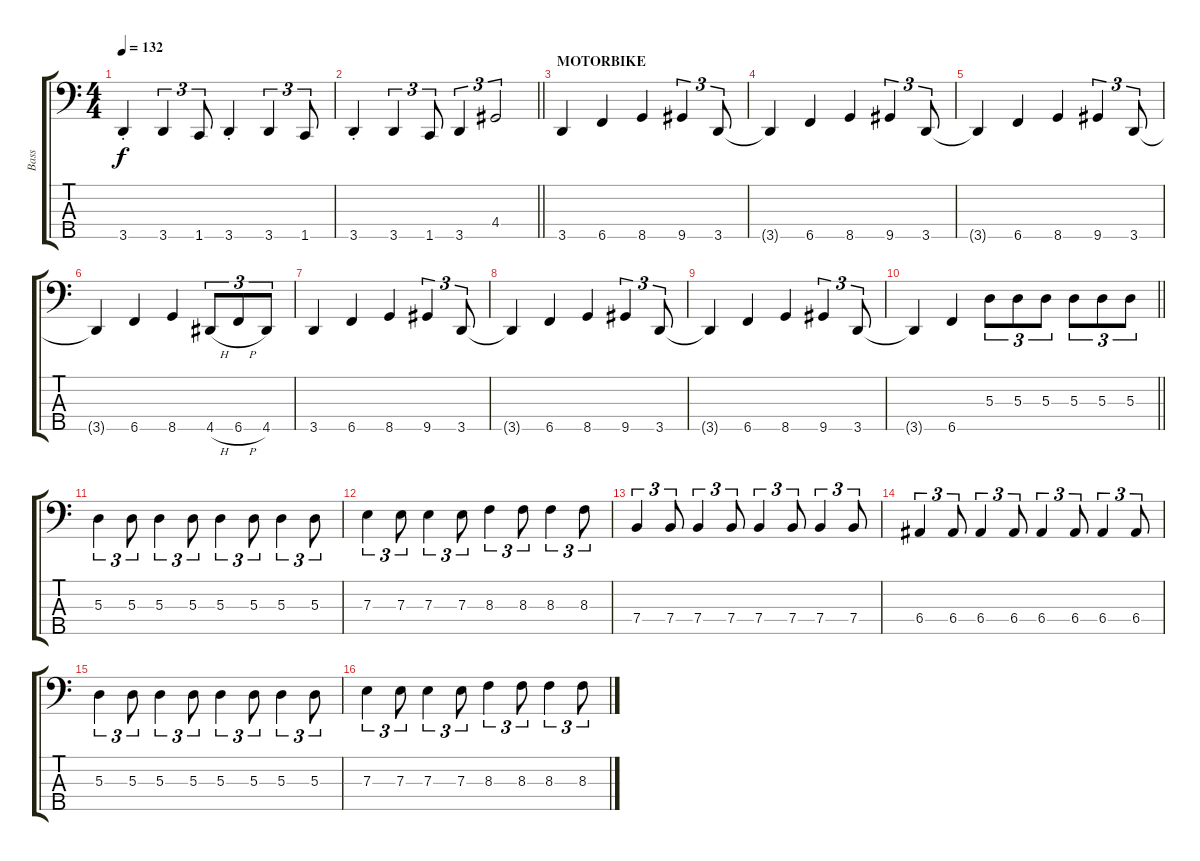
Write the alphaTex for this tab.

\track ("Bass" "Bass") {instrument electricbasspick}
\staff {score tabs}
\tuning (G2 D2 A1 E1 B0) {hide}
\ts (4 4)
\tempo 132
\clef f4
\ks c
3.5{st}.4{dy f} 3.5.4{tu (3 2)} 1.5.8{tu (3 2)} 3.5{st}.4 3.5.4{tu (3 2)} 1.5.8{tu (3 2)} |
\barLineRight lightlight
3.5{st}.4 3.5.4{tu (3 2)} 1.5.8{tu (3 2)} 3.5.4{tu (3 2)} 4.4.2{tu (3 2)} |
\section ("" "MOTORBIKE")
3.5.4 6.5.4 8.5.4 9.5.4{tu (3 2)} 3.5.8{tu (3 2)} |
3.5{t}.4 6.5.4 8.5.4 9.5.4{tu (3 2)} 3.5.8{tu (3 2)} |
3.5{t}.4 6.5.4 8.5.4 9.5.4{tu (3 2)} 3.5.8{tu (3 2)} |
3.5{t}.4 6.5.4 8.5.4 4.5{h}.8{tu (3 2)} 6.5{h}.8{tu (3 2)} 4.5.8{tu (3 2)} |
3.5.4 6.5.4 8.5.4 9.5.4{tu (3 2)} 3.5.8{tu (3 2)} |
3.5{t}.4 6.5.4 8.5.4 9.5.4{tu (3 2)} 3.5.8{tu (3 2)} |
3.5{t}.4 6.5.4 8.5.4 9.5.4{tu (3 2)} 3.5.8{tu (3 2)} |
\barLineRight lightlight
3.5{t}.4 6.5.4 5.3.8{tu (3 2)} 5.3.8{tu (3 2)} 5.3.8{tu (3 2)} 5.3.8{tu (3 2)} 5.3.8{tu (3 2)} 5.3.8{tu (3 2)} |
5.3.4{tu (3 2)} 5.3.8{tu (3 2)} 5.3.4{tu (3 2)} 5.3.8{tu (3 2)} 5.3.4{tu (3 2)} 5.3.8{tu (3 2)} 5.3.4{tu (3 2)} 5.3.8{tu (3 2)} |
7.3.4{tu (3 2)} 7.3.8{tu (3 2)} 7.3.4{tu (3 2)} 7.3.8{tu (3 2)} 8.3.4{tu (3 2)} 8.3.8{tu (3 2)} 8.3.4{tu (3 2)} 8.3.8{tu (3 2)} |
7.4.4{tu (3 2)} 7.4.8{tu (3 2)} 7.4.4{tu (3 2)} 7.4.8{tu (3 2)} 7.4.4{tu (3 2)} 7.4.8{tu (3 2)} 7.4.4{tu (3 2)} 7.4.8{tu (3 2)} |
6.4.4{tu (3 2)} 6.4.8{tu (3 2)} 6.4.4{tu (3 2)} 6.4.8{tu (3 2)} 6.4.4{tu (3 2)} 6.4.8{tu (3 2)} 6.4.4{tu (3 2)} 6.4.8{tu (3 2)} |
5.3.4{tu (3 2)} 5.3.8{tu (3 2)} 5.3.4{tu (3 2)} 5.3.8{tu (3 2)} 5.3.4{tu (3 2)} 5.3.8{tu (3 2)} 5.3.4{tu (3 2)} 5.3.8{tu (3 2)} |
7.3.4{tu (3 2)} 7.3.8{tu (3 2)} 7.3.4{tu (3 2)} 7.3.8{tu (3 2)} 8.3.4{tu (3 2)} 8.3.8{tu (3 2)} 8.3.4{tu (3 2)} 8.3.8{tu (3 2)}
